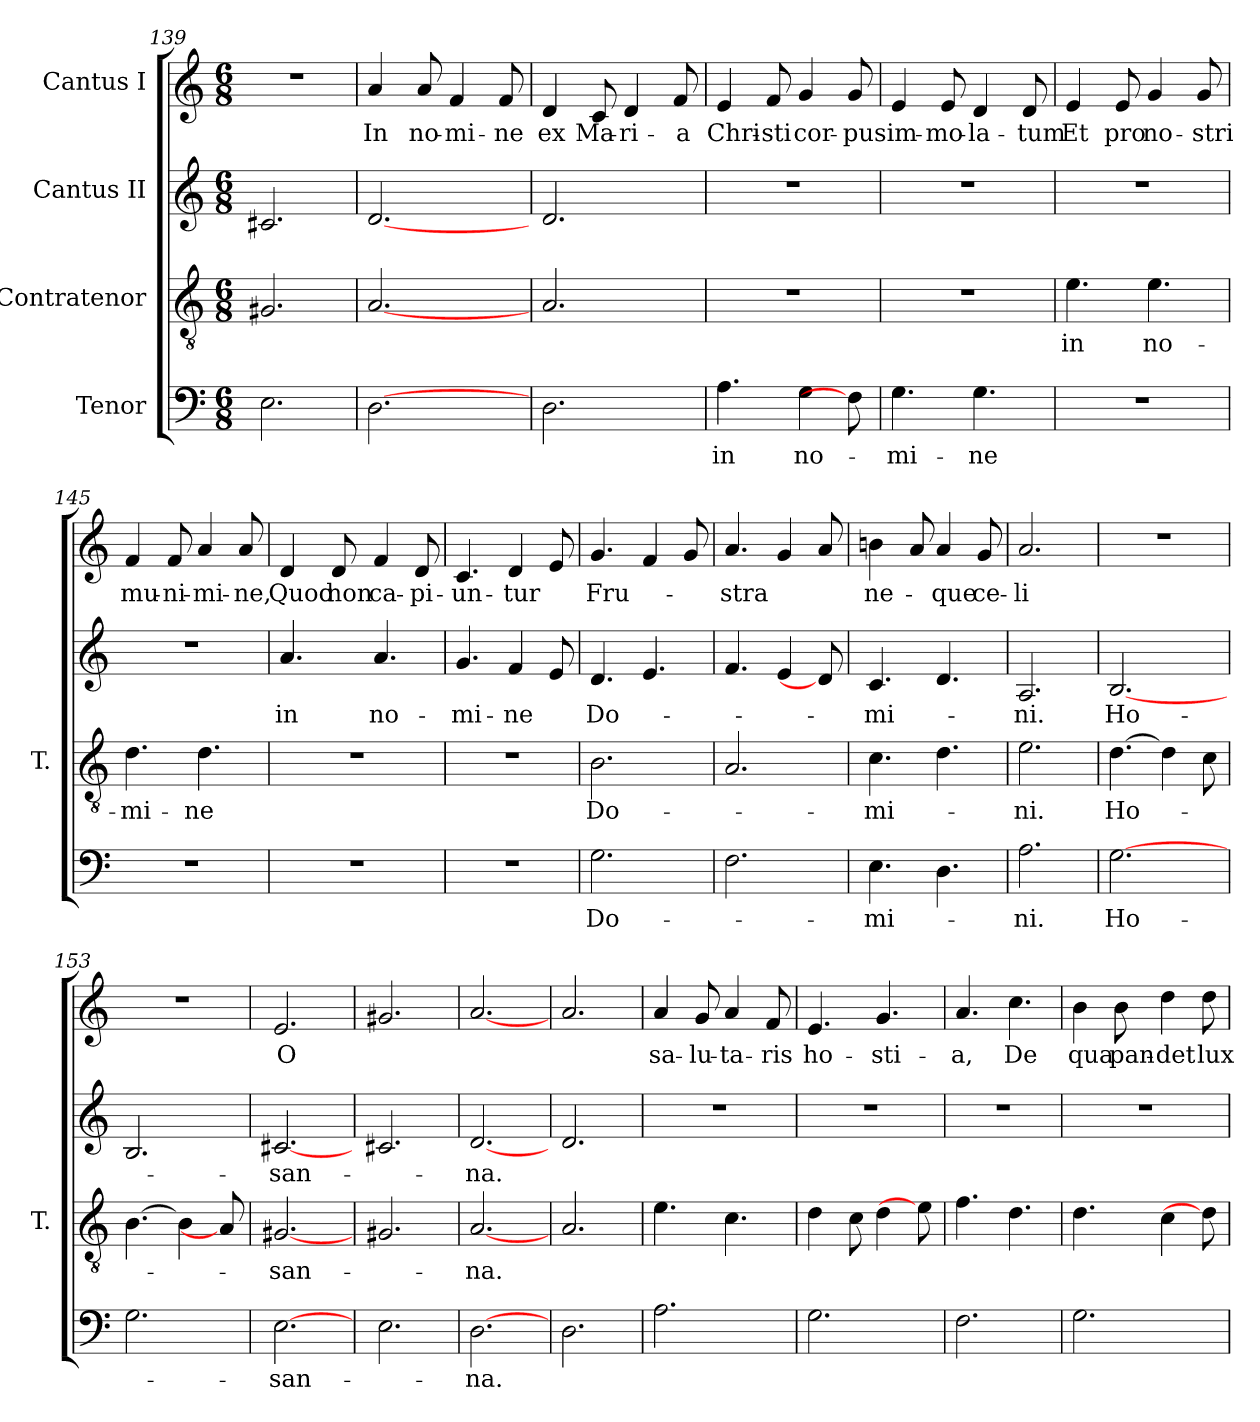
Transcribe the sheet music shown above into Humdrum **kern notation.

**kern	**text	**kern	**text	**kern	**text	**kern	**text
*part4	*part4	*part3	*part3	*part2	*part2	*part1	*part1
*staff4	*staff4	*staff3	*staff3	*staff2	*staff2	*staff1	*staff1
*I"Tenor	*	*I"Contratenor	*	*I"Cantus II	*	*I"Cantus I	*
*	*	*I'T.	*	*	*	*	*
*clefF4	*	*clefGv2	*	*clefG2	*	*clefG2	*
*	*	*ITrd7c12	*	*	*	*	*
*k[]	*	*k[]	*	*k[]	*	*k[]	*
*C:	*	*C:	*	*C:	*	*C:	*
*M6/8	*	*M6/8	*	*M6/8	*	*M6/8	*
=139	=139	=139	=139	=139	=139	=139	=139
!	!	!	!	!	!	!LO:N:vis=1	!
2.Ei\	.	2.GG#Xi/	.	2.c#Xi/	.	2.r	.
=140	=140	=140	=140	=140	=140	=140	=140
!	!	!	!	!	!	!	!LO:LY:b:color=#000000
[2.Di\	.	[2.AAi/	.	[2.di/	.	4ai/	In
!	!	!	!	!	!	!	!LO:LY:b:color=#000000
.	.	.	.	.	.	8ai/L	no-
!	!	!	!	!	!	!	!LO:LY:b:color=#000000
.	.	.	.	.	.	4fi/	-mi-
!	!	!	!	!	!	!	!LO:LY:b:color=#000000
.	.	.	.	.	.	8fi/L	-ne
=141	=141	=141	=141	=141	=141	=141	=141
!	!	!	!	!	!	!	!LO:LY:b:color=#000000
2.Di\	.	2.AAi/	.	2.di/	.	4di/	ex
!	!	!	!	!	!	!	!LO:LY:b:color=#000000
.	.	.	.	.	.	8ci/L	Ma-
!	!	!	!	!	!	!	!LO:LY:b:color=#000000
.	.	.	.	.	.	4di/	-ri-
!	!	!	!	!	!	!	!LO:LY:b:color=#000000
.	.	.	.	.	.	8fi/L	-a
=142	=142	=142	=142	=142	=142	=142	=142
!	!LO:LY:b:color=#000000	!LO:N:vis=1	!	!LO:N:vis=1	!	!	!LO:LY:b:color=#000000
4.Ai\	in	2.r	.	2.r	.	4ei/	Chri-
!	!	!	!	!	!	!	!LO:LY:b:color=#000000
.	.	.	.	.	.	8fi/L	-sti
!	!LO:LY:b:color=#000000	!	!	!	!	!	!LO:LY:b:color=#000000
4Gi\	no-	.	.	.	.	4gi/	cor-
!	!	!	!	!	!	!	!LO:LY:b:color=#000000
8Fi\L]	.	.	.	.	.	8gi/L	-pus
=143	=143	=143	=143	=143	=143	=143	=143
!	!LO:LY:b:color=#000000	!LO:N:vis=1	!	!LO:N:vis=1	!	!	!LO:LY:b:color=#000000
4.Gi\	-mi-	2.r	.	2.r	.	4ei/	im-
!	!	!	!	!	!	!	!LO:LY:b:color=#000000
.	.	.	.	.	.	8ei/L	-mo-
!	!LO:LY:b:color=#000000	!	!	!	!	!	!LO:LY:b:color=#000000
4.Gi\	-ne	.	.	.	.	4di/	-la-
!	!	!	!	!	!	!	!LO:LY:b:color=#000000
.	.	.	.	.	.	8di/L	-tum
!!LO:LB:g=z
=144	=144	=144	=144	=144	=144	=144	=144
!LO:N:vis=1	!	!	!LO:LY:b:color=#000000	!LO:N:vis=1	!	!	!LO:LY:b:color=#000000
2.r	.	4.Ei\	in	2.r	.	4ei/	Et
!	!	!	!	!	!	!	!LO:LY:b:color=#000000
.	.	.	.	.	.	8ei/L	pro
!	!	!	!LO:LY:b:color=#000000	!	!	!	!LO:LY:b:color=#000000
.	.	4.Ei\	no-	.	.	4gi/	no-
!	!	!	!	!	!	!	!LO:LY:b:color=#000000
.	.	.	.	.	.	8gi/L	-stri
=145	=145	=145	=145	=145	=145	=145	=145
!LO:N:vis=1	!	!	!LO:LY:b:color=#000000	!LO:N:vis=1	!	!	!LO:LY:b:color=#000000
2.r	.	4.Di\	-mi-	2.r	.	4fi/	mu-
!	!	!	!	!	!	!	!LO:LY:b:color=#000000
.	.	.	.	.	.	8fi/L	-ni-
!	!	!	!LO:LY:b:color=#000000	!	!	!	!LO:LY:b:color=#000000
.	.	4.Di\	-ne	.	.	4ai/	-mi-
!	!	!	!	!	!	!	!LO:LY:b:color=#000000
.	.	.	.	.	.	8ai/L	-ne,
=146	=146	=146	=146	=146	=146	=146	=146
!LO:N:vis=1	!	!LO:N:vis=1	!	!	!LO:LY:b:color=#000000	!	!LO:LY:b:color=#000000
2.r	.	2.r	.	4.ai/	in	4di/	Quod
!	!	!	!	!	!	!	!LO:LY:b:color=#000000
.	.	.	.	.	.	8di/L	non
!	!	!	!	!	!LO:LY:b:color=#000000	!	!LO:LY:b:color=#000000
.	.	.	.	4.ai/	no-	4fi/	ca-
!	!	!	!	!	!	!	!LO:LY:b:color=#000000
.	.	.	.	.	.	8di/L	-pi-
=147	=147	=147	=147	=147	=147	=147	=147
!LO:N:vis=1	!	!LO:N:vis=1	!	!	!LO:LY:b:color=#000000	!	!LO:LY:b:color=#000000
2.r	.	2.r	.	4.gi/	-mi-	4.ci/	-un-
!	!	!	!	!	!LO:LY:b:color=#000000	!	!LO:LY:b:color=#000000
.	.	.	.	4fi/	-ne	4di/	-tur
.	.	.	.	8ei/L	.	8ei/L	.
=148	=148	=148	=148	=148	=148	=148	=148
!	!LO:LY:b:color=#000000	!	!LO:LY:b:color=#000000	!	!LO:LY:b:color=#000000	!	!LO:LY:b:color=#000000
2.Gi\	Do-	2.BBi\	Do-	4.di/	Do-	4.gi/	Fru-
.	.	.	.	4.ei/	.	4fi/	.
.	.	.	.	.	.	8gi/L	.
=149	=149	=149	=149	=149	=149	=149	=149
!	!	!	!	!	!	!	!LO:LY:b:color=#000000
2.Fi\	.	2.AAi/	.	4.fi/	.	4.ai/	-stra
.	.	.	.	4ei/	.	4gi/	.
.	.	.	.	8di/L]	.	8ai/L	.
!!LO:PB:g=z
=150	=150	=150	=150	=150	=150	=150	=150
!	!LO:LY:b:color=#000000	!	!LO:LY:b:color=#000000	!	!LO:LY:b:color=#000000	!	!LO:LY:b:color=#000000
4.Ei\	-mi-	4.Ci\	-mi-	4.ci/	-mi-	4bni\	ne-
.	.	.	.	.	.	8ai/L	.
!	!	!	!	!	!	!	!LO:LY:b:color=#000000
4.Di\	.	4.Di\	.	4.di/	.	4ai/	-que
!	!	!	!	!	!	!	!LO:LY:b:color=#000000
.	.	.	.	.	.	8gi/L	ce-
=151	=151	=151	=151	=151	=151	=151	=151
!	!LO:LY:b:color=#000000	!	!LO:LY:b:color=#000000	!	!LO:LY:b:color=#000000	!	!LO:LY:b:color=#000000
2.Ai\	-ni.	2.Ei\	-ni.	2.Ai/	-ni.	2.ai/	-li
=152	=152	=152	=152	=152	=152	=152	=152
!	!LO:LY:b:color=#000000	!	!LO:LY:b:color=#000000	!	!LO:LY:b:color=#000000	!LO:N:vis=1	!
[2.Gi\	Ho-	[4.Di\	Ho-	[2.Bi/	Ho-	2.r	.
.	.	4Di\]	.	.	.	.	.
.	.	8Ci\L	.	.	.	.	.
=153	=153	=153	=153	=153	=153	=153	=153
!	!	!	!	!	!	!LO:N:vis=1	!
2.Gi\	.	[4.BBi\	.	2.Bi/	.	2.r	.
.	.	4BBi\]	.	.	.	.	.
.	.	8AAi/L]	.	.	.	.	.
=154	=154	=154	=154	=154	=154	=154	=154
!	!LO:LY:b:color=#000000	!	!LO:LY:b:color=#000000	!	!LO:LY:b:color=#000000	!	!LO:LY:b:color=#000000
[2.Ei\	-san-	[2.GG#Xi/	-san-	[2.c#Xi/	-san-	2.ei/	O
=155	=155	=155	=155	=155	=155	=155	=155
2.Ei\	.	2.GG#i/	.	2.c#i/	.	2.g#Xi/	.
=156	=156	=156	=156	=156	=156	=156	=156
!	!LO:LY:b:color=#000000	!	!LO:LY:b:color=#000000	!	!LO:LY:b:color=#000000	!	!
[2.Di\	-na.	[2.AAi/	-na.	[2.di/	-na.	[2.ai/	.
=157	=157	=157	=157	=157	=157	=157	=157
2.Di\	.	2.AAi/	.	2.di/	.	2.ai/	.
=158	=158	=158	=158	=158	=158	=158	=158
!	!	!	!	!LO:N:vis=1	!	!	!LO:LY:b:color=#000000
2.Ai\	.	4.Ei\	.	2.r	.	4ai/	sa-
!	!	!	!	!	!	!	!LO:LY:b:color=#000000
.	.	.	.	.	.	8gi/L	-lu-
!	!	!	!	!	!	!	!LO:LY:b:color=#000000
.	.	4.Ci\	.	.	.	4ai/	-ta-
!	!	!	!	!	!	!	!LO:LY:b:color=#000000
.	.	.	.	.	.	8fi/L	-ris
!!LO:LB:g=z
=159	=159	=159	=159	=159	=159	=159	=159
!	!	!	!	!LO:N:vis=1	!	!	!LO:LY:b:color=#000000
2.Gi\	.	4Di\	.	2.r	.	4.ei/	ho-
.	.	8Ci\L	.	.	.	.	.
!	!	!	!	!	!	!	!LO:LY:b:color=#000000
.	.	4Di\	.	.	.	4.gi/	-sti-
.	.	8Ei\L]	.	.	.	.	.
=160	=160	=160	=160	=160	=160	=160	=160
!	!	!	!	!LO:N:vis=1	!	!	!LO:LY:b:color=#000000
2.Fi\	.	4.Fi\	.	2.r	.	4.ai/	-a,
!	!	!	!	!	!	!	!LO:LY:b:color=#000000
.	.	4.Di\	.	.	.	4.cci\	De
=161	=161	=161	=161	=161	=161	=161	=161
!	!	!	!	!LO:N:vis=1	!	!	!LO:LY:b:color=#000000
2.Gi\	.	4.Di\	.	2.r	.	4bi\	qua
!	!	!	!	!	!	!	!LO:LY:b:color=#000000
.	.	.	.	.	.	8bi\L	pan-
!	!	!	!	!	!	!	!LO:LY:b:color=#000000
.	.	4Ci\	.	.	.	4ddi\	-det
!	!	!	!	!	!	!	!LO:LY:b:color=#000000
.	.	8Di\L]	.	.	.	8ddi\L	lux
=	=	=	=	=	=	=	=
*-	*-	*-	*-	*-	*-	*-	*-
